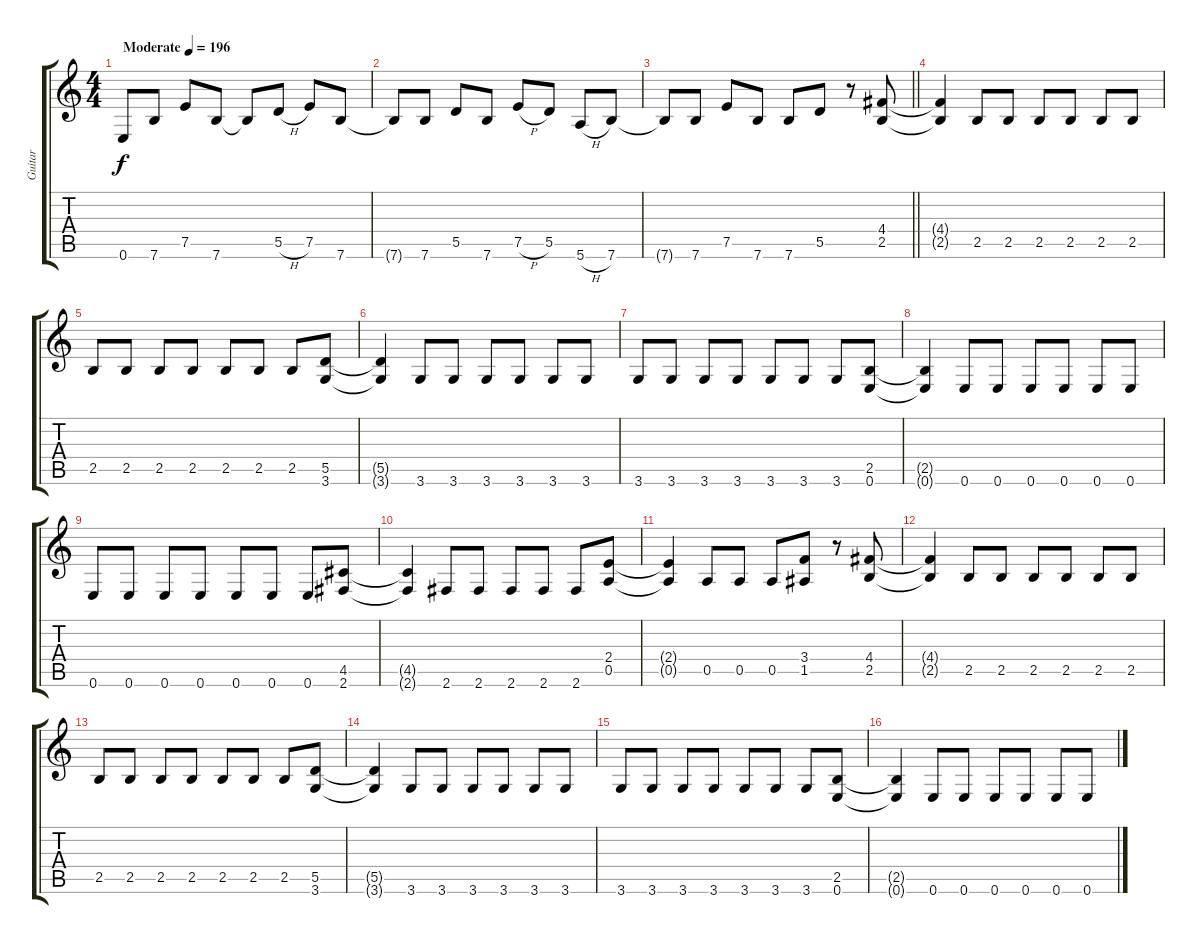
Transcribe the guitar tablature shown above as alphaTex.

\track ("Guitar " "Guitar ") {instrument overdrivenguitar}
\staff {score tabs}
\tuning (E4 B3 G3 D3 A2 E2) {hide}
\ts (4 4)
\tempo (196 "Moderate")
\clef g2
\ks c
0.6.8{dy f volume 0 instrument overdrivenguitar} 7.6.8{volume 13} 7.5.8 7.6.8 7.6{t}.8 5.5{h}.8 7.5.8 7.6.8 |
7.6{t}.8 7.6.8 5.5.8 7.6.8 7.5{h}.8 5.5.8 5.6{h}.8 7.6.8 |
\barLineRight lightlight
7.6{t}.8 7.6.8 7.5.8 7.6.8 7.6.8 5.5.8 r.8 (4.4 2.5).8 |
(4.4{t} 2.5{t}).4 2.5.8 2.5.8 2.5.8 2.5.8 2.5.8 2.5.8 |
2.5.8 2.5.8 2.5.8 2.5.8 2.5.8 2.5.8 2.5.8 (5.5 3.6).8 |
(5.5{t} 3.6{t}).4 3.6.8 3.6.8 3.6.8 3.6.8 3.6.8 3.6.8 |
3.6.8 3.6.8 3.6.8 3.6.8 3.6.8 3.6.8 3.6.8 (2.5 0.6).8 |
(2.5{t} 0.6{t}).4 0.6.8 0.6.8 0.6.8 0.6.8 0.6.8 0.6.8 |
0.6.8 0.6.8 0.6.8 0.6.8 0.6.8 0.6.8 0.6.8 (4.5 2.6).8 |
(4.5{t} 2.6{t}).4 2.6.8 2.6.8 2.6.8 2.6.8 2.6.8 (2.4 0.5).8 |
(2.4{t} 0.5{t}).4 0.5.8 0.5.8 0.5.8 (3.4 1.5).8 r.8 (4.4 2.5).8 |
(4.4{t} 2.5{t}).4 2.5.8 2.5.8 2.5.8 2.5.8 2.5.8 2.5.8 |
2.5.8 2.5.8 2.5.8 2.5.8 2.5.8 2.5.8 2.5.8 (5.5 3.6).8 |
(5.5{t} 3.6{t}).4 3.6.8 3.6.8 3.6.8 3.6.8 3.6.8 3.6.8 |
3.6.8 3.6.8 3.6.8 3.6.8 3.6.8 3.6.8 3.6.8 (2.5 0.6).8 |
(2.5{t} 0.6{t}).4 0.6.8 0.6.8 0.6.8 0.6.8 0.6.8 0.6.8
